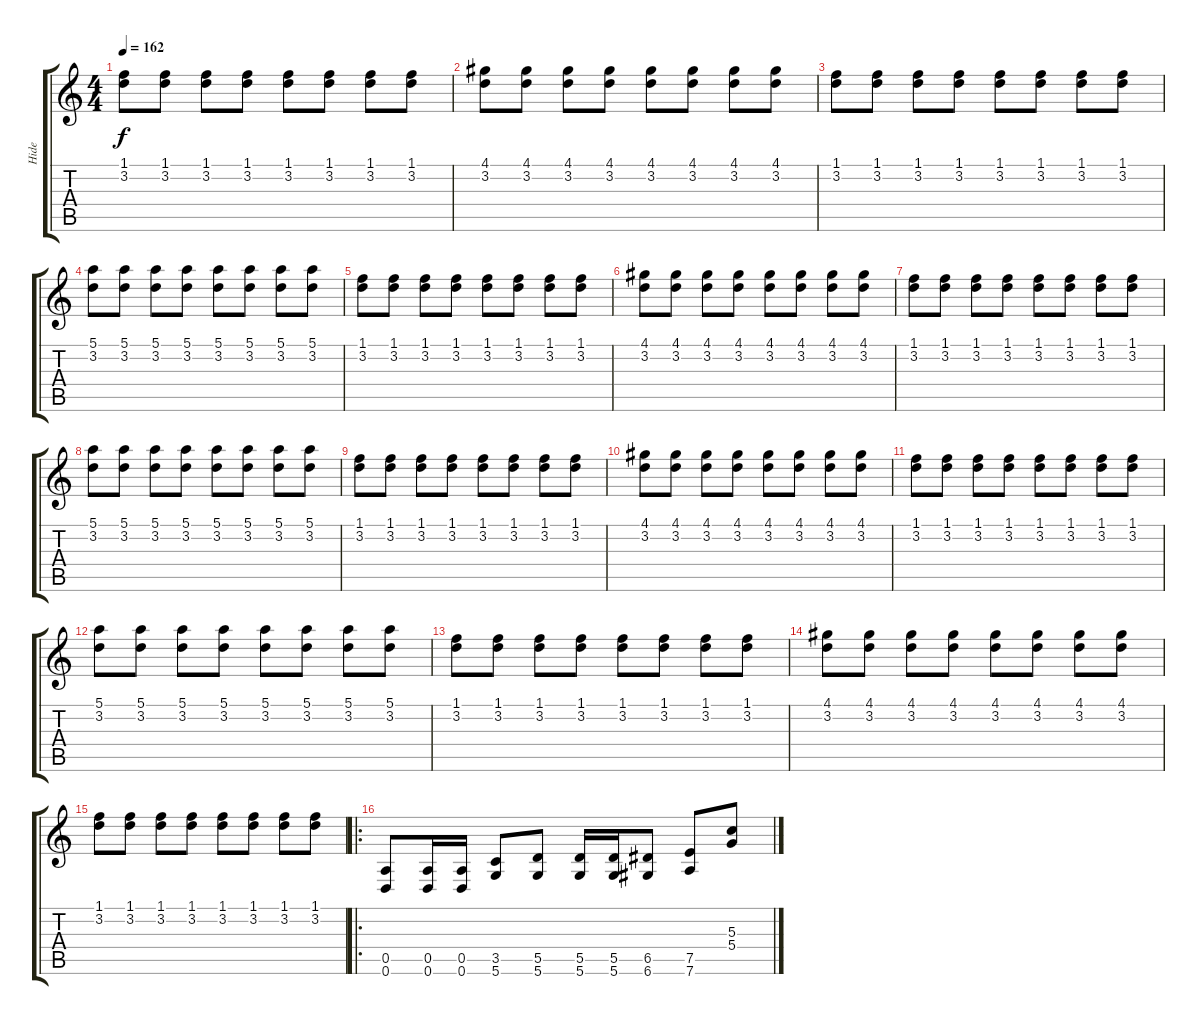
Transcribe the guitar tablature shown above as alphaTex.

\track ("Hide" "Hide") {instrument distortionguitar}
\staff {score tabs}
\tuning (E4 B3 G3 D3 A2 D2) {hide}
\ts (4 4)
\tempo 162
\clef g2
\ks c
(1.1 3.2).8{dy f instrument clavinet} (1.1 3.2).8 (1.1 3.2).8 (1.1 3.2).8 (1.1 3.2).8 (1.1 3.2).8 (1.1 3.2).8 (1.1 3.2).8 |
(4.1 3.2).8 (4.1 3.2).8 (4.1 3.2).8 (4.1 3.2).8 (4.1 3.2).8 (4.1 3.2).8 (4.1 3.2).8 (4.1 3.2).8 |
(1.1 3.2).8 (1.1 3.2).8 (1.1 3.2).8 (1.1 3.2).8 (1.1 3.2).8 (1.1 3.2).8 (1.1 3.2).8 (1.1 3.2).8 |
(5.1 3.2).8 (5.1 3.2).8 (5.1 3.2).8 (5.1 3.2).8 (5.1 3.2).8 (5.1 3.2).8 (5.1 3.2).8 (5.1 3.2).8 |
(1.1 3.2).8 (1.1 3.2).8 (1.1 3.2).8 (1.1 3.2).8 (1.1 3.2).8 (1.1 3.2).8 (1.1 3.2).8 (1.1 3.2).8 |
(4.1 3.2).8 (4.1 3.2).8 (4.1 3.2).8 (4.1 3.2).8 (4.1 3.2).8 (4.1 3.2).8 (4.1 3.2).8 (4.1 3.2).8 |
(1.1 3.2).8 (1.1 3.2).8 (1.1 3.2).8 (1.1 3.2).8 (1.1 3.2).8 (1.1 3.2).8 (1.1 3.2).8 (1.1 3.2).8 |
(5.1 3.2).8 (5.1 3.2).8 (5.1 3.2).8 (5.1 3.2).8 (5.1 3.2).8 (5.1 3.2).8 (5.1 3.2).8 (5.1 3.2).8 |
(1.1 3.2).8 (1.1 3.2).8 (1.1 3.2).8 (1.1 3.2).8 (1.1 3.2).8 (1.1 3.2).8 (1.1 3.2).8 (1.1 3.2).8 |
(4.1 3.2).8 (4.1 3.2).8 (4.1 3.2).8 (4.1 3.2).8 (4.1 3.2).8 (4.1 3.2).8 (4.1 3.2).8 (4.1 3.2).8 |
(1.1 3.2).8 (1.1 3.2).8 (1.1 3.2).8 (1.1 3.2).8 (1.1 3.2).8 (1.1 3.2).8 (1.1 3.2).8 (1.1 3.2).8 |
(5.1 3.2).8 (5.1 3.2).8 (5.1 3.2).8 (5.1 3.2).8 (5.1 3.2).8 (5.1 3.2).8 (5.1 3.2).8 (5.1 3.2).8 |
(1.1 3.2).8 (1.1 3.2).8 (1.1 3.2).8 (1.1 3.2).8 (1.1 3.2).8 (1.1 3.2).8 (1.1 3.2).8 (1.1 3.2).8 |
(4.1 3.2).8 (4.1 3.2).8 (4.1 3.2).8 (4.1 3.2).8 (4.1 3.2).8 (4.1 3.2).8 (4.1 3.2).8 (4.1 3.2).8 |
(1.1 3.2).8 (1.1 3.2).8 (1.1 3.2).8 (1.1 3.2).8 (1.1 3.2).8 (1.1 3.2).8 (1.1 3.2).8 (1.1 3.2).8 |
\ro
(0.5 0.6).8{instrument distortionguitar} (0.5 0.6).16 (0.5 0.6).16 (3.5 5.6).8 (5.5 5.6).8 (5.5 5.6).16 (5.5 5.6).16 (6.5 6.6).8 (7.5 7.6).8 (5.3 5.4).8
